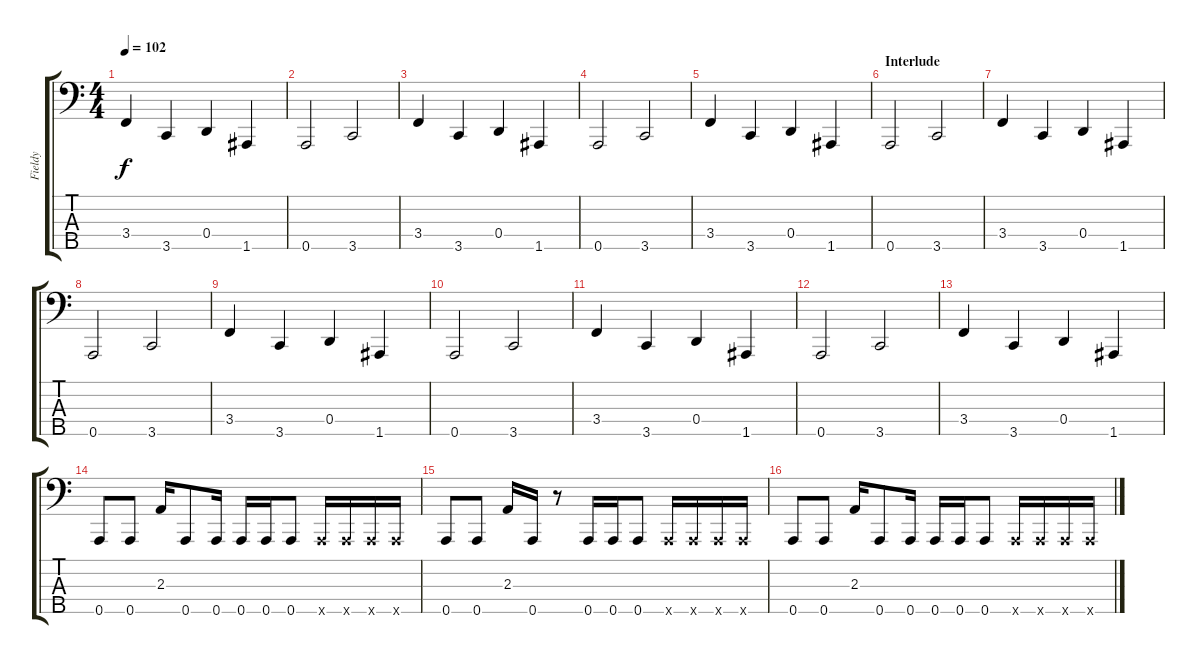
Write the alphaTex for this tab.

\track ("Fieldy" "Fieldy") {instrument slapbass1}
\staff {score tabs}
\tuning (F2 C2 G1 D1 A0) {hide}
\ts (4 4)
\tempo 102
\clef f4
\ks c
3.4.4{dy f} 3.5.4 0.4.4 1.5.4 |
0.5.2 3.5.2 |
3.4.4 3.5.4 0.4.4 1.5.4 |
0.5.2 3.5.2 |
3.4.4 3.5.4 0.4.4 1.5.4 |
\section ("" "Interlude")
0.5.2{instrument electricbassfinger} 3.5.2 |
3.4.4 3.5.4 0.4.4 1.5.4 |
0.5.2 3.5.2 |
3.4.4 3.5.4 0.4.4 1.5.4 |
0.5.2 3.5.2 |
3.4.4 3.5.4 0.4.4 1.5.4 |
0.5.2 3.5.2 |
3.4.4 3.5.4 0.4.4 1.5.4 |
0.5.8{volume 14 instrument slapbass1} 0.5.8 2.3.16 0.5.8 0.5.16 0.5.16 0.5.16 0.5.8 0.5{x}.16 0.5{x}.16 0.5{x}.16 0.5{x}.16 |
0.5.8 0.5.8 2.3.16 0.5.16 r.8 0.5.16 0.5.16 0.5.8 0.5{x}.16 0.5{x}.16 0.5{x}.16 0.5{x}.16 |
0.5.8{volume 14 instrument slapbass1} 0.5.8 2.3.16 0.5.8 0.5.16 0.5.16 0.5.16 0.5.8 0.5{x}.16 0.5{x}.16 0.5{x}.16 0.5{x}.16
